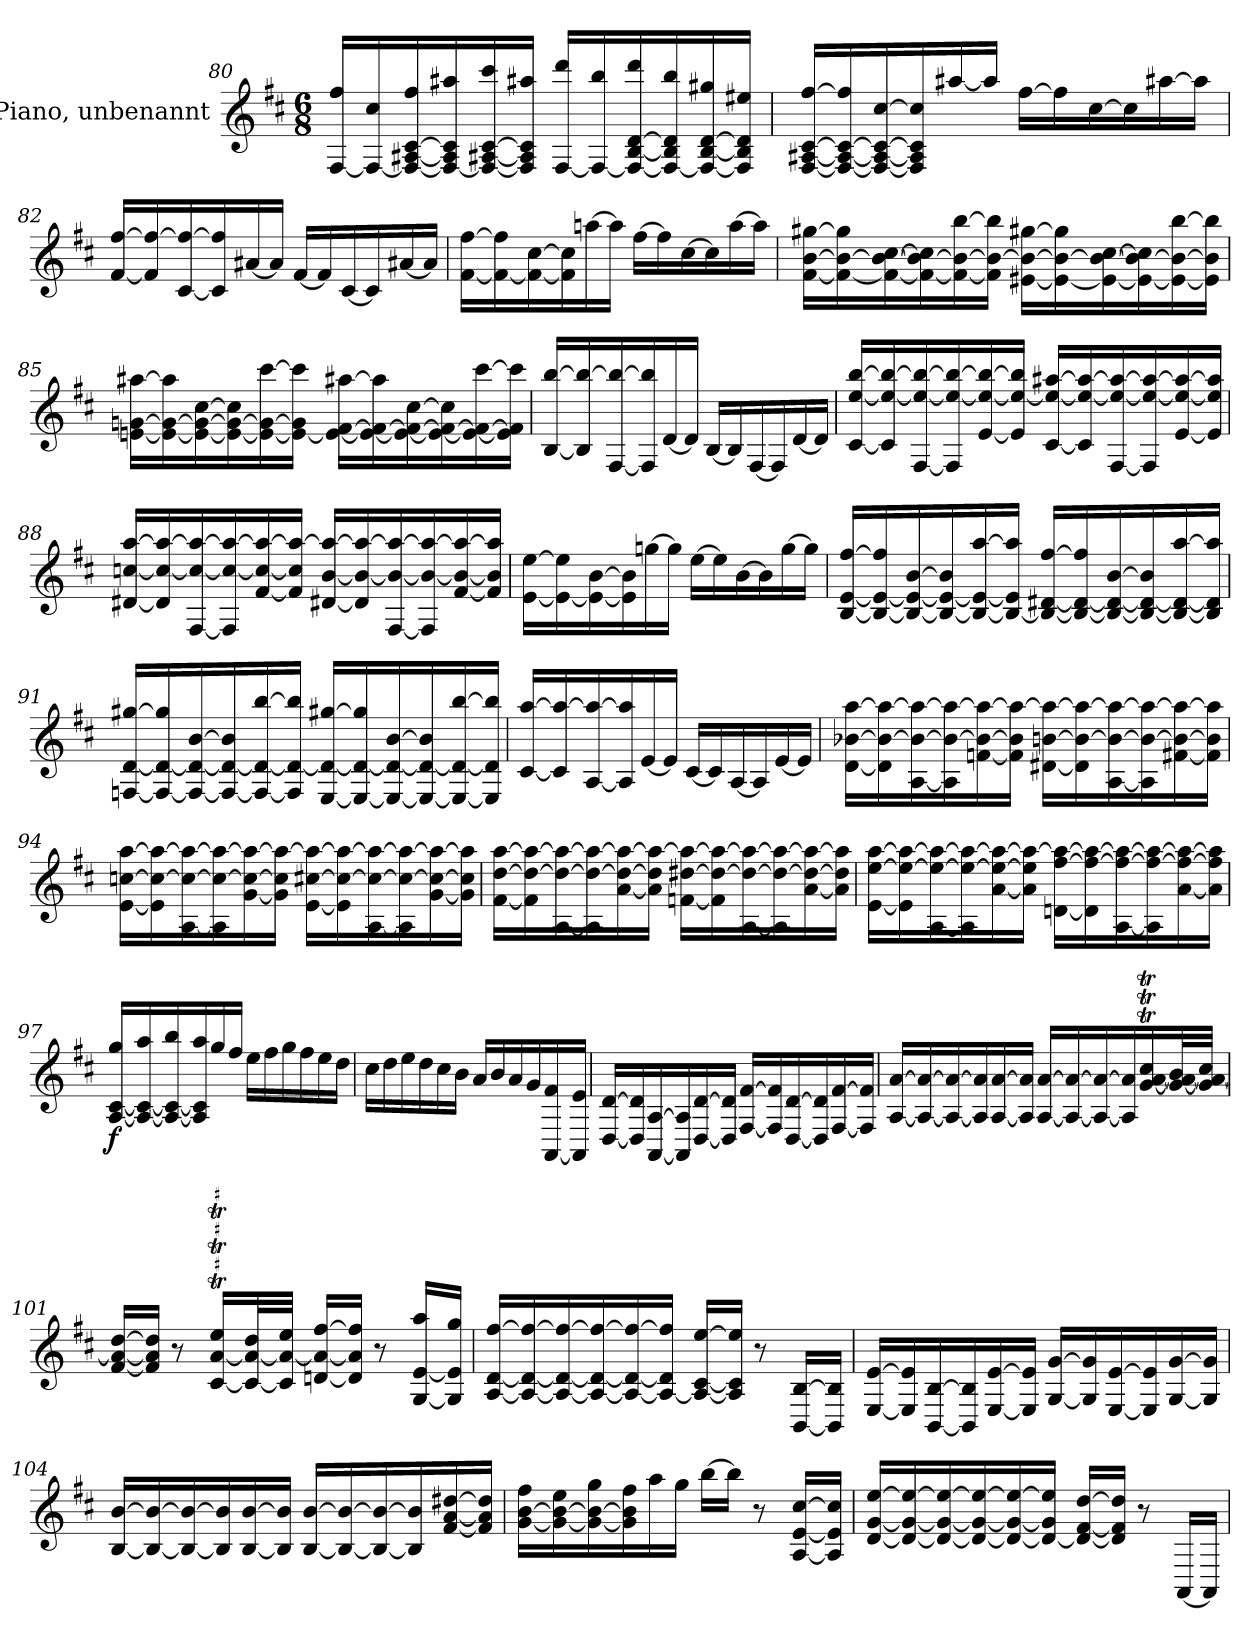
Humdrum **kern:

**kern	**dynam
*part1	*part1
*staff1	*staff1
*I"Piano, unbenannt	*
*I'Pno	*
*clefG2	*
*k[f#c#]	*
*M6/8	*
=80	=80
[16F# 16ff#LL	.
16F#_ 16cc#	.
16F#_ [16A#X [16c# 16ff#	.
16F#_ 16A#] 16c#] 16aa#X	.
16F#_ [16A#X [16c# 16ccc#	.
16F#] 16A#] 16c#] 16aa#XJJ	.
[16F# 16dddLL	.
16F#_ 16bb	.
16F#_ [16B [16d 16ddd	.
16F#_ 16B] 16d] 16bb	.
16F#_ [16B [16d 16gg#X	.
16F#] 16B] 16d] 16ee#XJJ	.
=81	=81
[16F# [16A#X [16c# [16ff#LL	.
16F#_ 16A#_ 16c#_ 16ff#]	.
16F#_ 16A#_ 16c#_ [16cc#	.
16F#] 16A#] 16c#] 16cc#]	.
[16aa#X	.
16aa#JJ]	.
[16ff#LL	.
16ff#]	.
[16cc#	.
16cc#]	.
[16aa#X	.
16aa#JJ]	.
=82	=82
[16f# [16ff#LL	.
16f#] 16ff#_	.
[16c# 16ff#_	.
16c#] 16ff#]	.
[16a#X	.
16a#JJ]	.
[16f#LL	.
16f#]	.
[16c#	.
16c#]	.
[16a#X	.
16a#JJ]	.
=83	=83
[16f# [16ff#LL	.
16f#_ 16ff#]	.
16f#_ [16cc#	.
16f#] 16cc#]	.
[16aan	.
16aaJJ]	.
[16ff#LL	.
16ff#]	.
[16cc#	.
16cc#]	.
[16aa	.
16aaJJ]	.
=84	=84
[16f# [16b [16gg#XLL	.
16f#_ 16b_ 16gg#]	.
16f#_ 16b_ [16cc#	.
16f#_ 16b_ 16cc#]	.
16f#_ 16b_ [16bb	.
16f#] 16b_ 16bb]JJ	.
[16e#X 16b_ [16gg#XLL	.
16e#_ 16b_ 16gg#]	.
16e#_ 16b_ [16cc#	.
16e#_ 16b_ 16cc#]	.
16e#_ 16b_ [16bb	.
16e#] 16b] 16bb]JJ	.
=85	=85
[16en [16gn [16aa#XLL	.
16e_ 16g_ 16aa#]	.
16e_ 16g_ [16cc#	.
16e_ 16g_ 16cc#]	.
16e_ 16g_ [16ccc#	.
16e_ 16g] 16ccc#]JJ	.
16e_ [16f# [16aa#XLL	.
16e_ 16f#_ 16aa#]	.
16e_ 16f#_ [16cc#	.
16e_ 16f#_ 16cc#]	.
16e_ 16f#_ [16ccc#	.
16e] 16f#] 16ccc#]JJ	.
=86	=86
[16B [16bbLL	.
16B] 16bb_	.
[16F# 16bb_	.
16F#] 16bb]	.
[16d	.
16dJJ]	.
[16BLL	.
16B]	.
[16F#	.
16F#]	.
[16d	.
16dJJ]	.
=87	=87
[16c# [16ee [16bbLL	.
16c#] 16ee_ 16bb_	.
[16F# 16ee_ 16bb_	.
16F#] 16ee_ 16bb_	.
[16e 16ee_ 16bb_	.
16e] 16ee_ 16bb]JJ	.
[16c# 16ee_ [16aa#XLL	.
16c#] 16ee_ 16aa#_	.
[16F# 16ee_ 16aa#_	.
16F#] 16ee_ 16aa#_	.
[16e 16ee_ 16aa#_	.
16e] 16ee] 16aa#]JJ	.
=88	=88
[16d#X [16ccn [16aaLL	.
16d#] 16cc_ 16aa_	.
[16F# 16cc_ 16aa_	.
16F#] 16cc_ 16aa_	.
[16f# 16cc_ 16aa_	.
16f#] 16cc] 16aa_JJ	.
[16d#X [16b 16aa_LL	.
16d#] 16b_ 16aa_	.
[16F# 16b_ 16aa_	.
16F#] 16b_ 16aa_	.
[16f# 16b_ 16aa_	.
16f#] 16b] 16aa]JJ	.
=89	=89
[16e [16eeLL	.
16e_ 16ee]	.
16e_ [16b	.
16e] 16b]	.
[16ggn	.
16ggJJ]	.
[16eeLL	.
16ee]	.
[16b	.
16b]	.
[16gg	.
16ggJJ]	.
=90	=90
[16B [16e [16ff#LL	.
16B_ 16e_ 16ff#]	.
16B_ 16e_ [16b	.
16B_ 16e_ 16b]	.
16B_ 16e_ [16aa	.
16B_ 16e] 16aa]JJ	.
16B_ [16d#X [16ff#LL	.
16B_ 16d#_ 16ff#]	.
16B_ 16d#_ [16b	.
16B_ 16d#_ 16b]	.
16B_ 16d#_ [16aa	.
16B] 16d#] 16aa]JJ	.
=91	=91
[16Fn [16d [16gg#XLL	.
16F_ 16d_ 16gg#]	.
16F_ 16d_ [16b	.
16F_ 16d_ 16b]	.
16F_ 16d_ [16bb	.
16F] 16d_ 16bb]JJ	.
[16E 16d_ [16gg#XLL	.
16E_ 16d_ 16gg#]	.
16E_ 16d_ [16b	.
16E_ 16d_ 16b]	.
16E_ 16d_ [16bb	.
16E] 16d] 16bb]JJ	.
=92	=92
[16c# [16aaLL	.
16c#] 16aa_	.
[16A 16aa_	.
16A] 16aa]	.
[16e	.
16eJJ]	.
[16c#LL	.
16c#]	.
[16A	.
16A]	.
[16e	.
16eJJ]	.
=93	=93
[16d [16b-X [16aaLL	.
16d] 16b-_ 16aa_	.
[16A 16b-_ 16aa_	.
16A] 16b-_ 16aa_	.
[16fn 16b-_ 16aa_	.
16f] 16b-] 16aa_JJ	.
[16d#X [16bn 16aa_LL	.
16d#] 16b_ 16aa_	.
[16A 16b_ 16aa_	.
16A] 16b_ 16aa_	.
[16f#X 16b_ 16aa_	.
16f#] 16b] 16aa]JJ	.
=94	=94
[16e [16ccn [16aaLL	.
16e] 16cc_ 16aa_	.
[16A 16cc_ 16aa_	.
16A] 16cc_ 16aa_	.
[16g 16cc_ 16aa_	.
16g] 16cc] 16aa_JJ	.
[16e [16cc#X 16aa_LL	.
16e] 16cc#_ 16aa_	.
[16A 16cc#_ 16aa_	.
16A] 16cc#_ 16aa_	.
[16g 16cc#_ 16aa_	.
16g] 16cc#] 16aa]JJ	.
=95	=95
[16f# [16dd [16aaLL	.
16f#] 16dd_ 16aa_	.
[16A 16dd_ 16aa_	.
16A] 16dd_ 16aa_	.
[16a 16dd_ 16aa_	.
16a] 16dd] 16aa_JJ	.
[16fn [16dd#X 16aa_LL	.
16f] 16dd#_ 16aa_	.
[16A 16dd#_ 16aa_	.
16A] 16dd#_ 16aa_	.
[16a 16dd#_ 16aa_	.
16a] 16dd#] 16aa]JJ	.
=96	=96
[16e [16ee [16aaLL	.
16e] 16ee_ 16aa_	.
[16A 16ee_ 16aa_	.
16A] 16ee_ 16aa_	.
[16a 16ee_ 16aa_	.
16a] 16ee] 16aa_JJ	.
[16dn [16ff# 16aa_LL	.
16d] 16ff#_ 16aa_	.
[16A 16ff#_ 16aa_	.
16A] 16ff#_ 16aa_	.
[16a 16ff#_ 16aa_	.
16a] 16ff#] 16aa]JJ	.
=97	=97
[16A [16c# 16ggLL	f
16A_ 16c#_ 16aa	.
16A_ 16c#_ 16bb	.
16A] 16c#] 16aa	.
16gg	.
16ff#JJ	.
16eeLL	.
16ff#	.
16gg	.
16ff#	.
16ee	.
16ddJJ	.
=98	=98
16cc#LL	.
16dd	.
16ee	.
16dd	.
16cc#	.
16bJJ	.
16aLL	.
16b	.
16a	.
16g	.
[16AA 16f#	.
16AA] 16eJJ	.
=99	=99
[16D [16dLL	.
16D] 16d]	.
[16AA [16A	.
16AA] 16A]	.
[16D [16d	.
16D] 16d]JJ	.
[16F# [16f#LL	.
16F#] 16f#]	.
[16D [16d	.
16D] 16d]	.
[16F# [16f#	.
16F#] 16f#]JJ	.
=100	=100
[16A [16aLL	.
16A_ 16a_	.
16A_ 16a_	.
16A] 16a]	.
[16A [16a	.
16A] 16a]JJ	.
[16A [16aLL	.
16A_ 16a_	.
16A_ 16a_	.
16A] 16a]	.
[16gT [16aT 16cc#T	.
32g_ 32a_ 32bL	.
32g] 32a_ 32cc#JJJ	.
=101	=101
[16f# 16a_ [16ddLL	.
16f#] 16a] 16dd]JJ	.
8r	.
[16c#T [16aT 16eeTLL	.
32c#_ 32a_ 32ddL	.
32c#] 32a_ 32eeJJJ	.
[16d 16a_ [16ff#LL	.
16d] 16a] 16ff#]JJ	.
8r	.
[16G [16e 16aaLL	.
16G] 16e] 16ggJJ	.
=102	=102
[16A [16d [16ff#LL	.
16A_ 16d_ 16ff#_	.
16A_ 16d_ 16ff#_	.
16A_ 16d_ 16ff#_	.
16A_ 16d_ 16ff#_	.
16A_ 16d] 16ff#]JJ	.
16A_ [16c# [16eeLL	.
16A] 16c#] 16ee]JJ	.
8r	.
[16BB [16BLL	.
16BB] 16B]JJ	.
=103	=103
[16E [16eLL	.
16E] 16e]	.
[16BB [16B	.
16BB] 16B]	.
[16E [16e	.
16E] 16e]JJ	.
[16G [16gLL	.
16G] 16g]	.
[16E [16e	.
16E] 16e]	.
[16G [16g	.
16G] 16g]JJ	.
=104	=104
[16B [16bLL	.
16B_ 16b_	.
16B_ 16b_	.
16B] 16b]	.
[16B [16b	.
16B] 16b]JJ	.
[16B [16bLL	.
16B_ 16b_	.
16B_ 16b_	.
16B] 16b]	.
[16f# [16a [16dd#X	.
16f#] 16a] 16dd#]JJ	.
=105	=105
[16g [16b 16ff#LL	.
16g_ 16b_ 16ee	.
16g_ 16b_ 16gg	.
16g] 16b] 16ff#	.
16aa	.
16ggJJ	.
[16bbLL	.
16bbJJ]	.
8r	.
[16A [16e [16cc#LL	.
16A] 16e] 16cc#]JJ	.
=106	=106
[16d [16g [16eeLL	.
16d_ 16g_ 16ee_	.
16d_ 16g_ 16ee_	.
16d_ 16g_ 16ee_	.
16d_ 16g_ 16ee_	.
16d_ 16g] 16ee]JJ	.
16d_ [16f# [16ddLL	.
16d] 16f#] 16dd]JJ	.
8r	.
[16AALL	.
16AAJJ]	.
=	=
*-	*-
